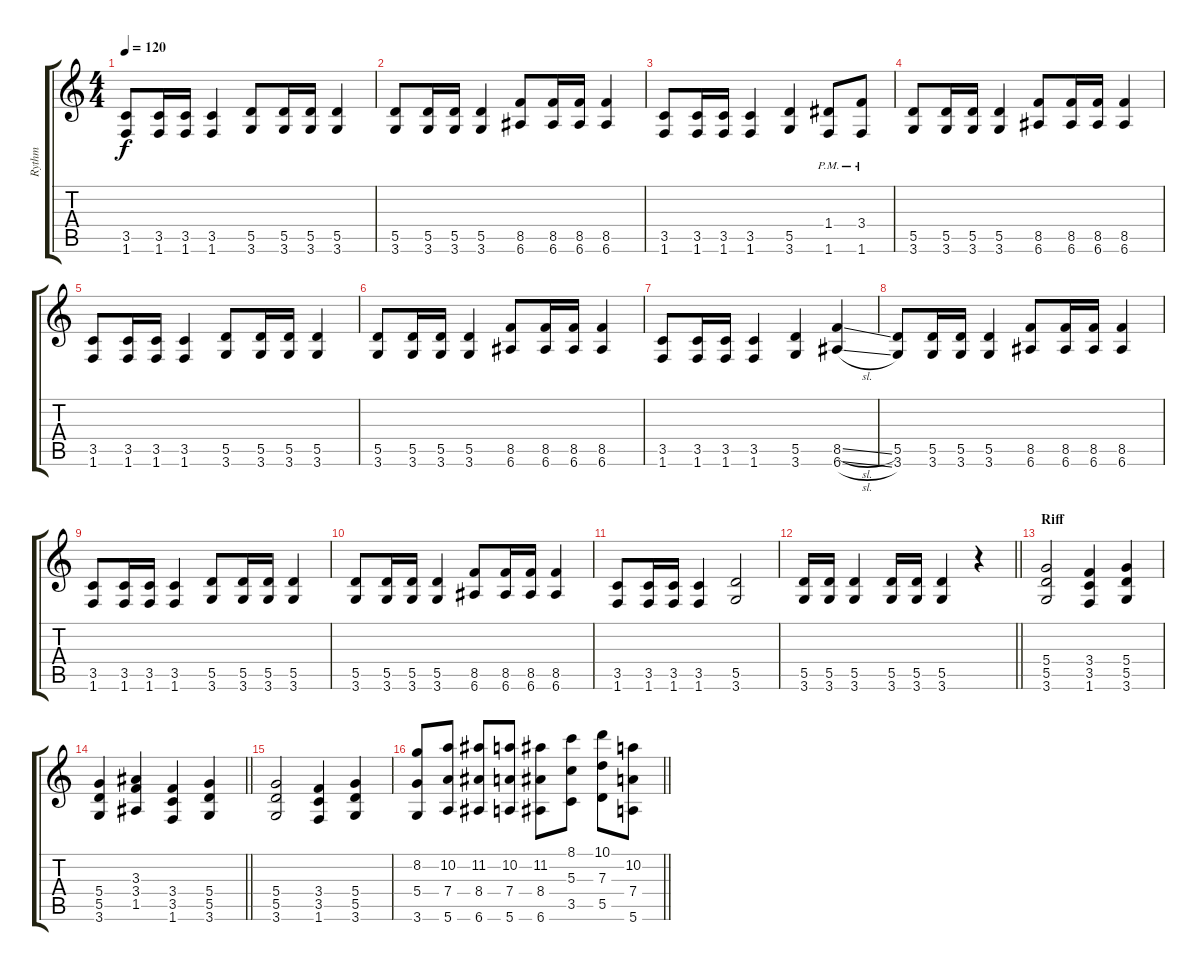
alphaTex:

\track ("Rythm" "Rythm") {instrument distortionguitar}
\staff {score tabs}
\tuning (E4 B3 G3 D3 A2 E2) {hide}
\ts (4 4)
\tempo 120
\clef g2
\ks c
(3.5 1.6).8{dy f} (3.5 1.6).16 (3.5 1.6).16 (3.5 1.6).4 (5.5 3.6).8 (5.5 3.6).16 (5.5 3.6).16 (5.5 3.6).4 |
(5.5 3.6).8 (5.5 3.6).16 (5.5 3.6).16 (5.5 3.6).4 (8.5 6.6).8 (8.5 6.6).16 (8.5 6.6).16 (8.5 6.6).4 |
(3.5 1.6).8 (3.5 1.6).16 (3.5 1.6).16 (3.5 1.6).4 (5.5 3.6).4 (1.4{pm} 1.6{pm}).8 (3.4{pm} 1.6).8 |
(5.5 3.6).8 (5.5 3.6).16 (5.5 3.6).16 (5.5 3.6).4 (8.5 6.6).8 (8.5 6.6).16 (8.5 6.6).16 (8.5 6.6).4 |
(3.5 1.6).8 (3.5 1.6).16 (3.5 1.6).16 (3.5 1.6).4 (5.5 3.6).8 (5.5 3.6).16 (5.5 3.6).16 (5.5 3.6).4 |
(5.5 3.6).8 (5.5 3.6).16 (5.5 3.6).16 (5.5 3.6).4 (8.5 6.6).8 (8.5 6.6).16 (8.5 6.6).16 (8.5 6.6).4 |
(3.5 1.6).8 (3.5 1.6).16 (3.5 1.6).16 (3.5 1.6).4 (5.5 3.6).4 (8.5{sl} 6.6{sl}).4 |
(5.5 3.6).8 (5.5 3.6).16 (5.5 3.6).16 (5.5 3.6).4 (8.5 6.6).8 (8.5 6.6).16 (8.5 6.6).16 (8.5 6.6).4 |
(3.5 1.6).8 (3.5 1.6).16 (3.5 1.6).16 (3.5 1.6).4 (5.5 3.6).8 (5.5 3.6).16 (5.5 3.6).16 (5.5 3.6).4 |
(5.5 3.6).8 (5.5 3.6).16 (5.5 3.6).16 (5.5 3.6).4 (8.5 6.6).8 (8.5 6.6).16 (8.5 6.6).16 (8.5 6.6).4 |
(3.5 1.6).8 (3.5 1.6).16 (3.5 1.6).16 (3.5 1.6).4 (5.5 3.6).2 |
\barLineRight lightlight
(5.5 3.6).16 (5.5 3.6).16 (5.5 3.6).4 (5.5 3.6).16 (5.5 3.6).16 (5.5 3.6).4 r.4 |
\section ("" "Riff")
(5.4 5.5 3.6).2 (3.4 3.5 1.6).4 (5.4 5.5 3.6).4 |
\barLineRight lightlight
(5.4 5.5 3.6).4 (3.3 3.4 1.5).4 (3.4 3.5 1.6).4 (5.4 5.5 3.6).4 |
(5.4 5.5 3.6).2 (3.4 3.5 1.6).4 (5.4 5.5 3.6).4 |
\barLineRight lightlight
(8.2 5.4 3.6).8 (10.2 7.4 5.6).8 (11.2 8.4 6.6).8 (10.2 7.4 5.6).8 (11.2 8.4 6.6).8 (8.1 5.3 3.5).8 (10.1 7.3 5.5).8 (10.2 7.4 5.6).8
